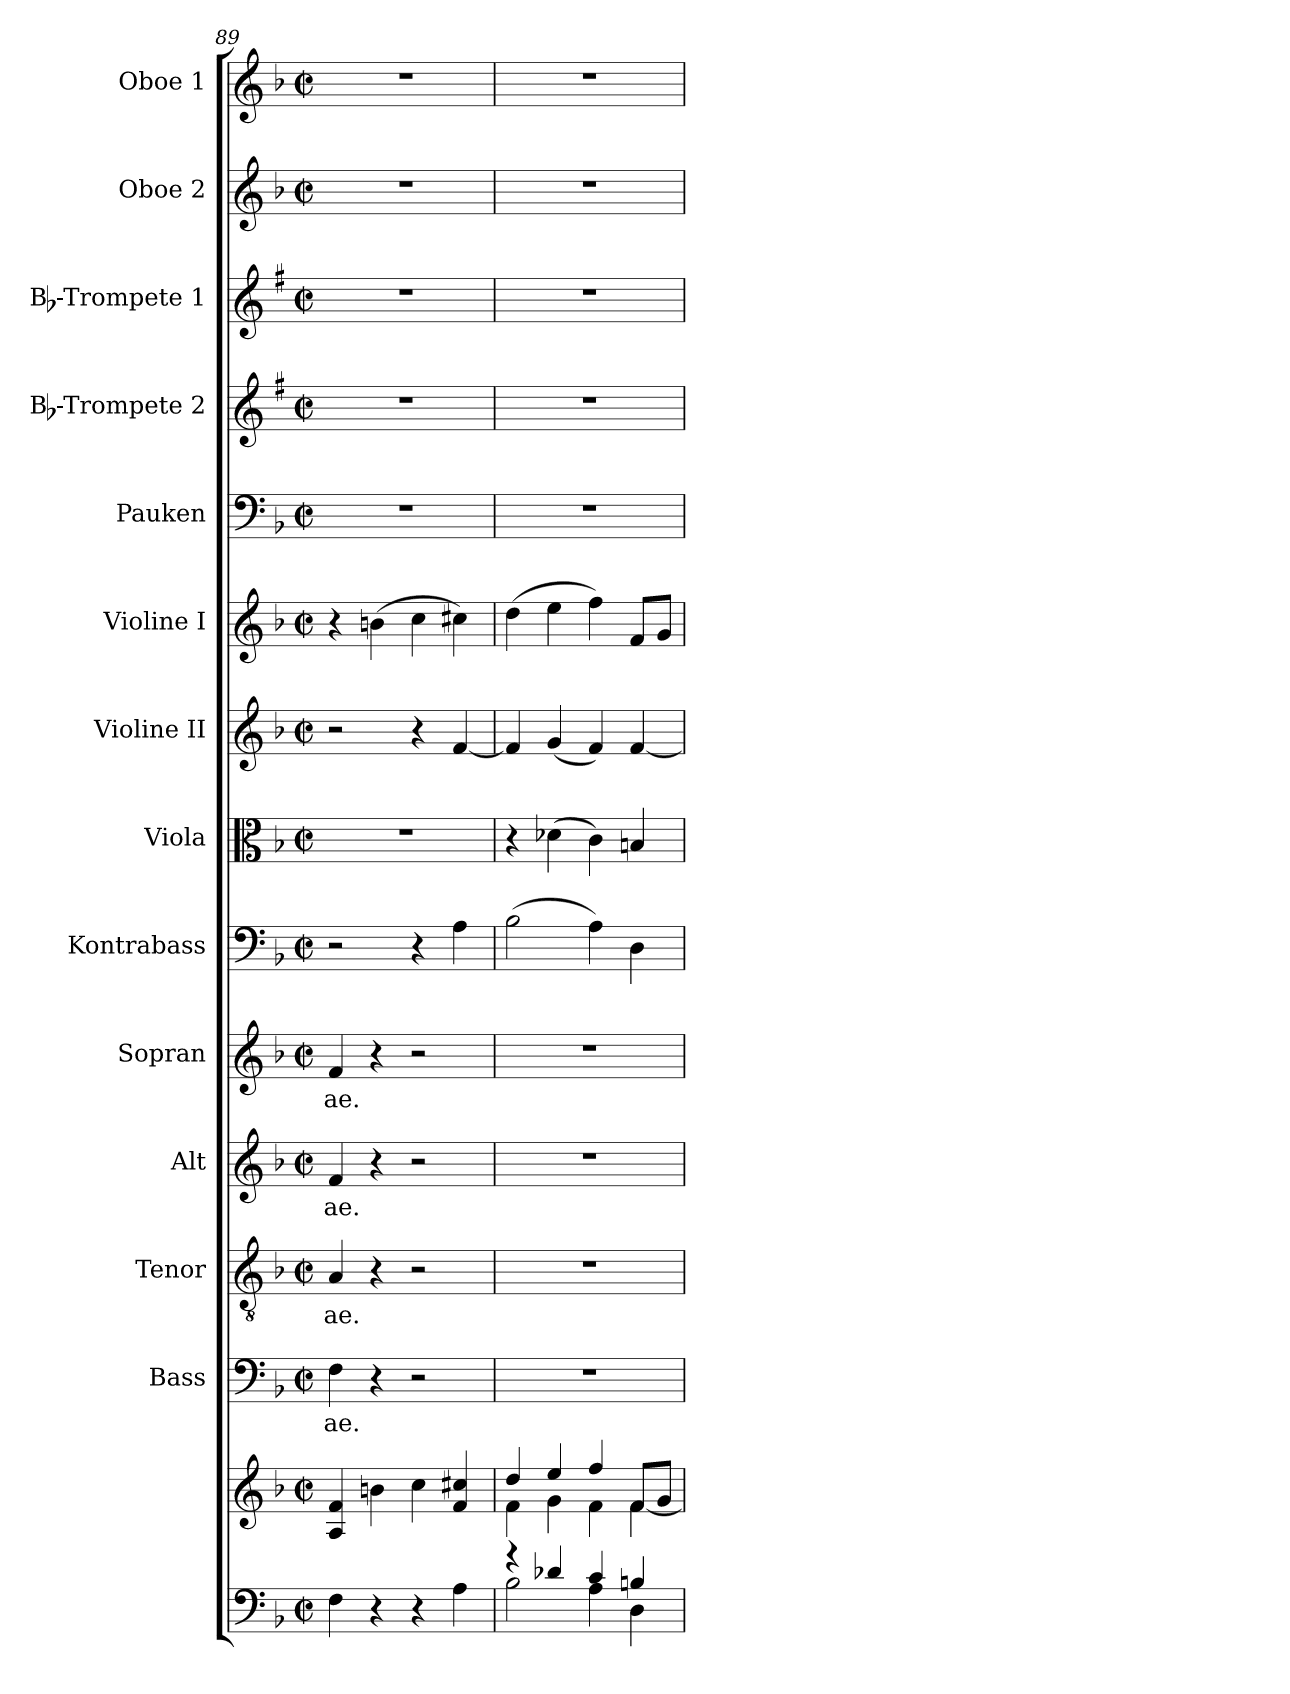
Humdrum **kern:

**kern	**kern	**kern	**text	**kern	**text	**kern	**text	**kern	**text	**kern	**kern	**kern	**kern	**kern	**kern	**kern	**kern	**kern
*part14	*part14	*part13	*part13	*part12	*part12	*part11	*part11	*part10	*part10	*part9	*part8	*part7	*part6	*part5	*part4	*part3	*part2	*part1
*staff15	*staff14	*staff13	*staff13	*staff12	*staff12	*staff11	*staff11	*staff10	*staff10	*staff9	*staff8	*staff7	*staff6	*staff5	*staff4	*staff3	*staff2	*staff1
*	*	*I"Bass	*	*I"Tenor	*	*I"Alt	*	*I"Sopran	*	*I"Kontrabass	*I"Viola	*I"Violine II	*I"Violine I	*I"Pauken	*I"Bb-Trompete 2	*I"Bb-Trompete 1	*I"Oboe 2	*I"Oboe 1
*	*	*I'B.	*	*I'T.	*	*I'A.	*	*I'S.	*	*I'Kb.	*I'Vla.	*I'Vl. II	*I'Vl. I	*I'Pk.	*I'Bb Trp. 2	*I'Bb Trp. 1	*I'Ob. 2	*I'Ob. 1
*clefF4	*clefG2	*clefF4	*	*clefGv2	*	*clefG2	*	*clefG2	*	*clefF4	*clefC3	*clefG2	*clefG2	*clefF4	*clefG2	*clefG2	*clefG2	*clefG2
*	*	*	*	*	*	*	*	*	*	*ITrd7c12	*	*	*	*	*ITrd1c2	*ITrd1c2	*	*
*k[b-]	*k[b-]	*k[b-]	*	*k[b-]	*	*k[b-]	*	*k[b-]	*	*k[b-]	*k[b-]	*k[b-]	*k[b-]	*k[b-]	*k[b-]	*k[b-]	*k[b-]	*k[b-]
*F:	*F:	*F:	*	*F:	*	*F:	*	*F:	*	*F:	*F:	*F:	*F:	*F:	*F:	*F:	*F:	*F:
*M2/2	*M2/2	*M2/2	*	*M2/2	*	*M2/2	*	*M2/2	*	*M2/2	*M2/2	*M2/2	*M2/2	*M2/2	*M2/2	*M2/2	*M2/2	*M2/2
*met(c|)	*met(c|)	*met(c|)	*	*met(c|)	*	*met(c|)	*	*met(c|)	*	*met(c|)	*met(c|)	*met(c|)	*met(c|)	*met(c|)	*met(c|)	*met(c|)	*met(c|)	*met(c|)
=89	=89	=89	=89	=89	=89	=89	=89	=89	=89	=89	=89	=89	=89	=89	=89	=89	=89	=89
!	!	!	!LO:LY:b	!	!LO:LY:b	!	!LO:LY:b	!	!LO:LY:b	!	!	!	!	!	!	!	!	!
4F\	4A/ 4f/	4F\	-ae.	4A/	-ae.	4f/	-ae.	4f/	-ae.	2r	1r	2r	4r	1r	1r	1r	1r	1r
4r	4bn\	4r	.	4r	.	4r	.	4r	.	.	.	.	(>4bn\	.	.	.	.	.
4r	4cc\	2r	.	2r	.	2r	.	2r	.	4r	.	4r	4cc\	.	.	.	.	.
4A\	4f/ 4cc#X/	.	.	.	.	.	.	.	.	4AA\	.	[4f/	4cc#X\)	.	.	.	.	.
!!LO:PB:g=z
=90	=90	=90	=90	=90	=90	=90	=90	=90	=90	=90	=90	=90	=90	=90	=90	=90	=90	=90
*^	*^	*	*	*	*	*	*	*	*	*	*	*	*	*	*	*	*	*
4rg	2B-\	4dd/	4f\	1r	.	1r	.	1r	.	1r	.	(>2BB-\	4r	4f/]	(>4dd\	1r	1r	1r	1r	1r
4d-X/	.	4ee/	4g\	.	.	.	.	.	.	.	.	.	(>4d-X\	(<4g/	4ee\	.	.	.	.	.
4c/	4A\	4ff/	4f\	.	.	.	.	.	.	.	.	4AA\)	4c\)	4f/)	4ff\)	.	.	.	.	.
4Bn/	4D\	8f/L	[<4f\	.	.	.	.	.	.	.	.	4DD\	4Bn/	[4f/	8f/L	.	.	.	.	.
.	.	8g/J	.	.	.	.	.	.	.	.	.	.	.	.	8g/J	.	.	.	.	.
*v	*v	*	*	*	*	*	*	*	*	*	*	*	*	*	*	*	*	*	*	*
*	*v	*v	*	*	*	*	*	*	*	*	*	*	*	*	*	*	*	*	*
=	=	=	=	=	=	=	=	=	=	=	=	=	=	=	=	=	=	=
*-	*-	*-	*-	*-	*-	*-	*-	*-	*-	*-	*-	*-	*-	*-	*-	*-	*-	*-
